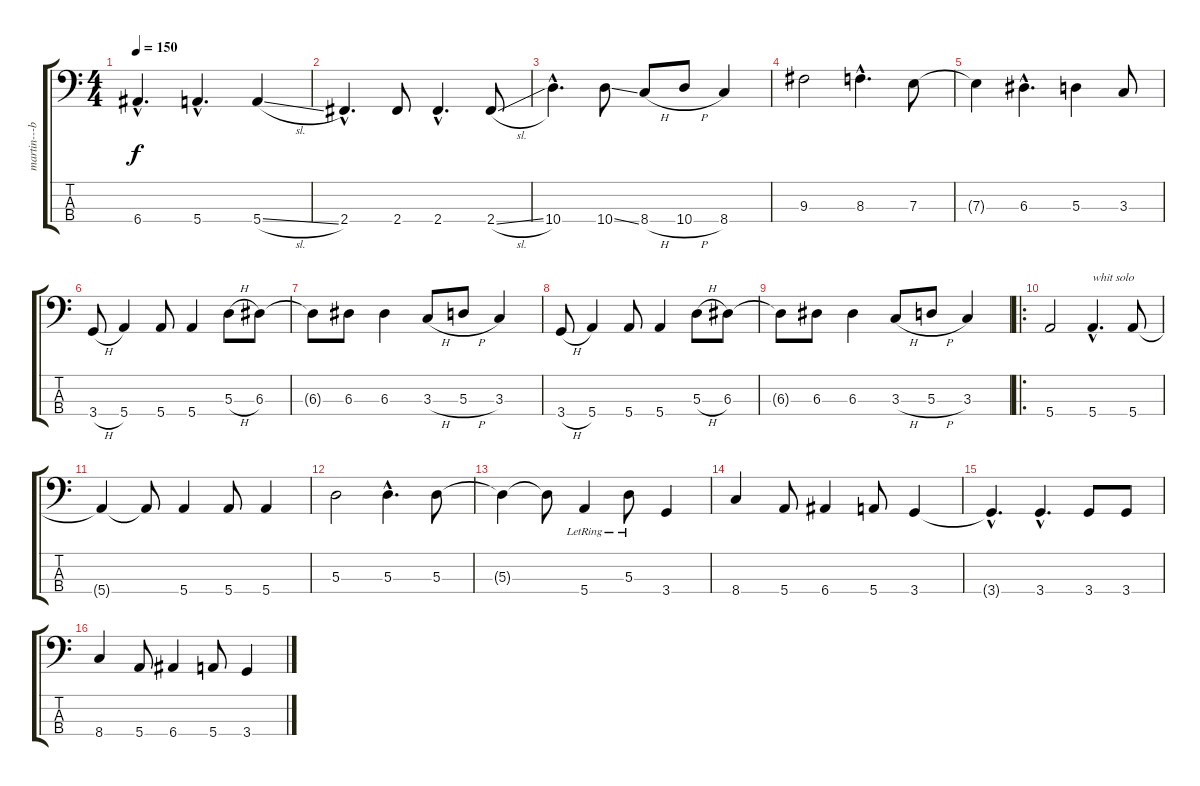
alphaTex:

\track ("martin---bass" "martin---b") {instrument electricbassfinger}
\staff {score tabs}
\tuning (G2 D2 A1 E1) {hide}
\ts (4 4)
\tempo 150
\clef f4
\ks c
6.4{hac t}.4{d dy f} 5.4{hac}.4{d} 5.4{sl}.4 |
2.4{hac}.4{d} 2.4.8 2.4{hac}.4{d} 2.4{sl}.8 |
10.4{hac}.4{d} 10.4{ss}.8 8.4{h}.8 10.4{h}.8 8.4.4 |
9.3.2 8.3{hac}.4{d} 7.3.8 |
7.3{t}.4 6.3{hac}.4{d} 5.3.4 3.3.8 |
3.4{h}.8 5.4.4 5.4.8 5.4.4 5.3{h}.8 6.3.8 |
6.3{t}.8 6.3.8 6.3.4 3.3{h}.8 5.3{h}.8 3.3.4 |
3.4{h}.8 5.4.4 5.4.8 5.4.4 5.3{h}.8 6.3.8 |
6.3{t}.8 6.3.8 6.3.4 3.3{h}.8 5.3{h}.8 3.3.4 |
\ro
5.4.2 5.4{hac}.4{d txt "whit solo"} 5.4.8 |
5.4{t}.4 5.4{t}.8 5.4.4 5.4.8 5.4.4 |
5.3.2 5.3{hac}.4{d} 5.3.8 |
5.3{t}.4 5.3{t}.8 5.4{lr}.4 5.3{lr}.8 3.4.4 |
8.4.4 5.4.8 6.4.4 5.4.8 3.4.4 |
3.4{hac t}.4{d} 3.4{hac}.4{d} 3.4.8 3.4.8 |
8.4.4 5.4.8 6.4.4 5.4.8 3.4.4
